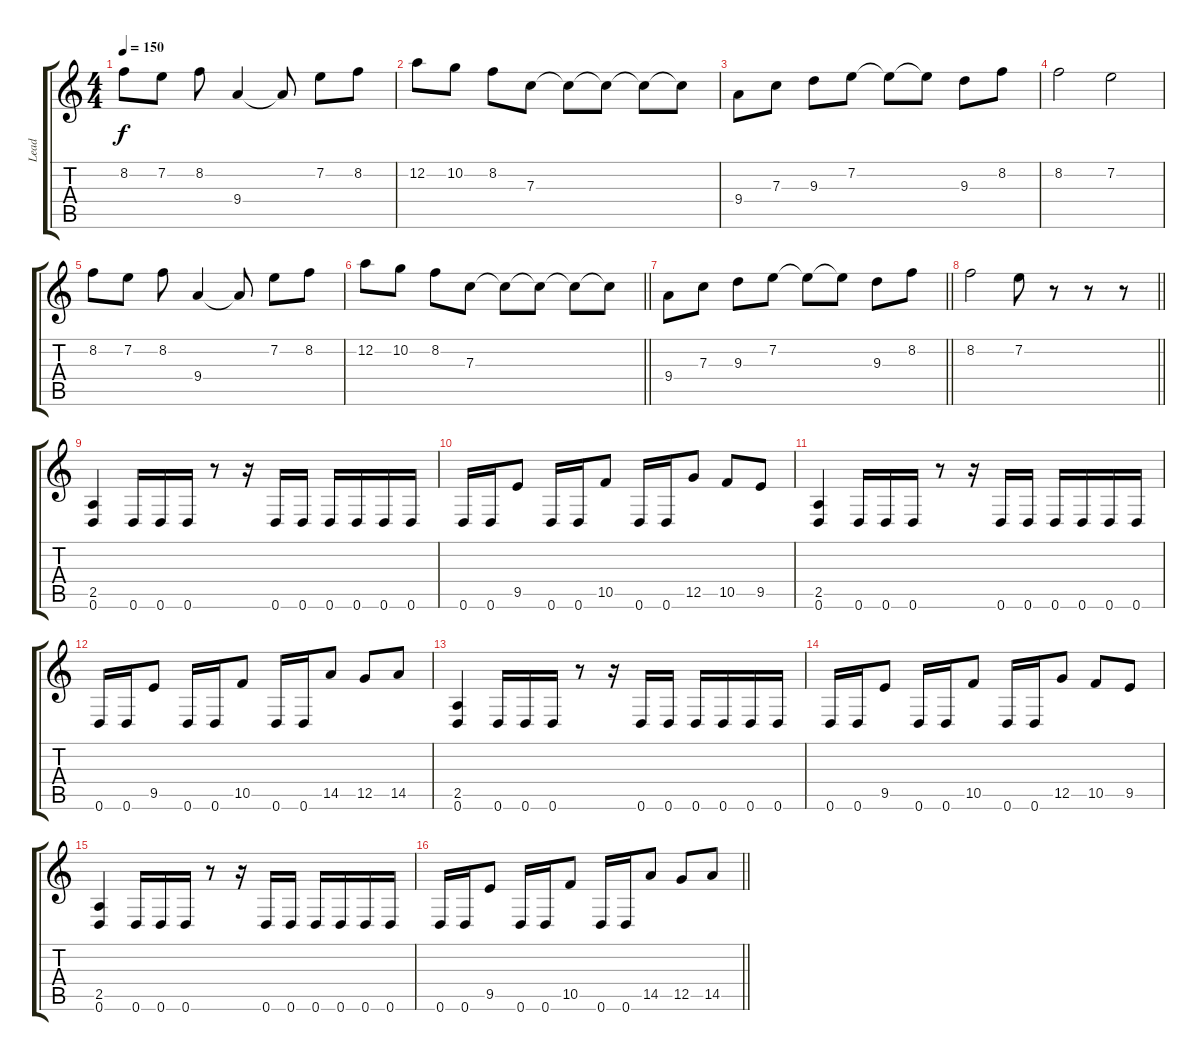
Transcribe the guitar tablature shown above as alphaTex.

\track ("Lead" "Lead") {instrument distortionguitar}
\staff {score tabs}
\tuning (D4 A3 F3 C3 G2 D2) {hide}
\ts (4 4)
\tempo 150
\clef g2
\ks c
8.2.8{dy f} 7.2.8 8.2.8 9.4.4 9.4{t}.8 7.2.8 8.2.8 |
12.2.8 10.2.8 8.2.8 7.3.8 7.3{t}.8 7.3{t}.8 7.3{t}.8 7.3{t}.8 |
9.4.8 7.3.8 9.3.8 7.2.8 7.2{t}.8 7.2{t}.8 9.3.8 8.2.8 |
8.2.2 7.2.2 |
8.2.8 7.2.8 8.2.8 9.4.4 9.4{t}.8 7.2.8 8.2.8 |
\barLineRight lightlight
12.2.8 10.2.8 8.2.8 7.3.8 7.3{t}.8 7.3{t}.8 7.3{t}.8 7.3{t}.8 |
\barLineRight lightlight
9.4.8 7.3.8 9.3.8 7.2.8 7.2{t}.8 7.2{t}.8 9.3.8 8.2.8 |
\barLineRight lightlight
8.2.2 7.2.8 r.8 r.8 r.8 |
\section ("" "")
(2.5 0.6).4 0.6.16 0.6.16 0.6.16 r.8 r.16 0.6.16 0.6.16 0.6.16 0.6.16 0.6.16 0.6.16 |
0.6.16 0.6.16 9.5.8 0.6.16 0.6.16 10.5.8 0.6.16 0.6.16 12.5.8 10.5.8 9.5.8 |
(2.5 0.6).4 0.6.16 0.6.16 0.6.16 r.8 r.16 0.6.16 0.6.16 0.6.16 0.6.16 0.6.16 0.6.16 |
0.6.16 0.6.16 9.5.8 0.6.16 0.6.16 10.5.8 0.6.16 0.6.16 14.5.8 12.5.8 14.5.8 |
(2.5 0.6).4 0.6.16 0.6.16 0.6.16 r.8 r.16 0.6.16 0.6.16 0.6.16 0.6.16 0.6.16 0.6.16 |
0.6.16 0.6.16 9.5.8 0.6.16 0.6.16 10.5.8 0.6.16 0.6.16 12.5.8 10.5.8 9.5.8 |
(2.5 0.6).4 0.6.16 0.6.16 0.6.16 r.8 r.16 0.6.16 0.6.16 0.6.16 0.6.16 0.6.16 0.6.16 |
\barLineRight lightlight
0.6.16 0.6.16 9.5.8 0.6.16 0.6.16 10.5.8 0.6.16 0.6.16 14.5.8 12.5.8 14.5.8
